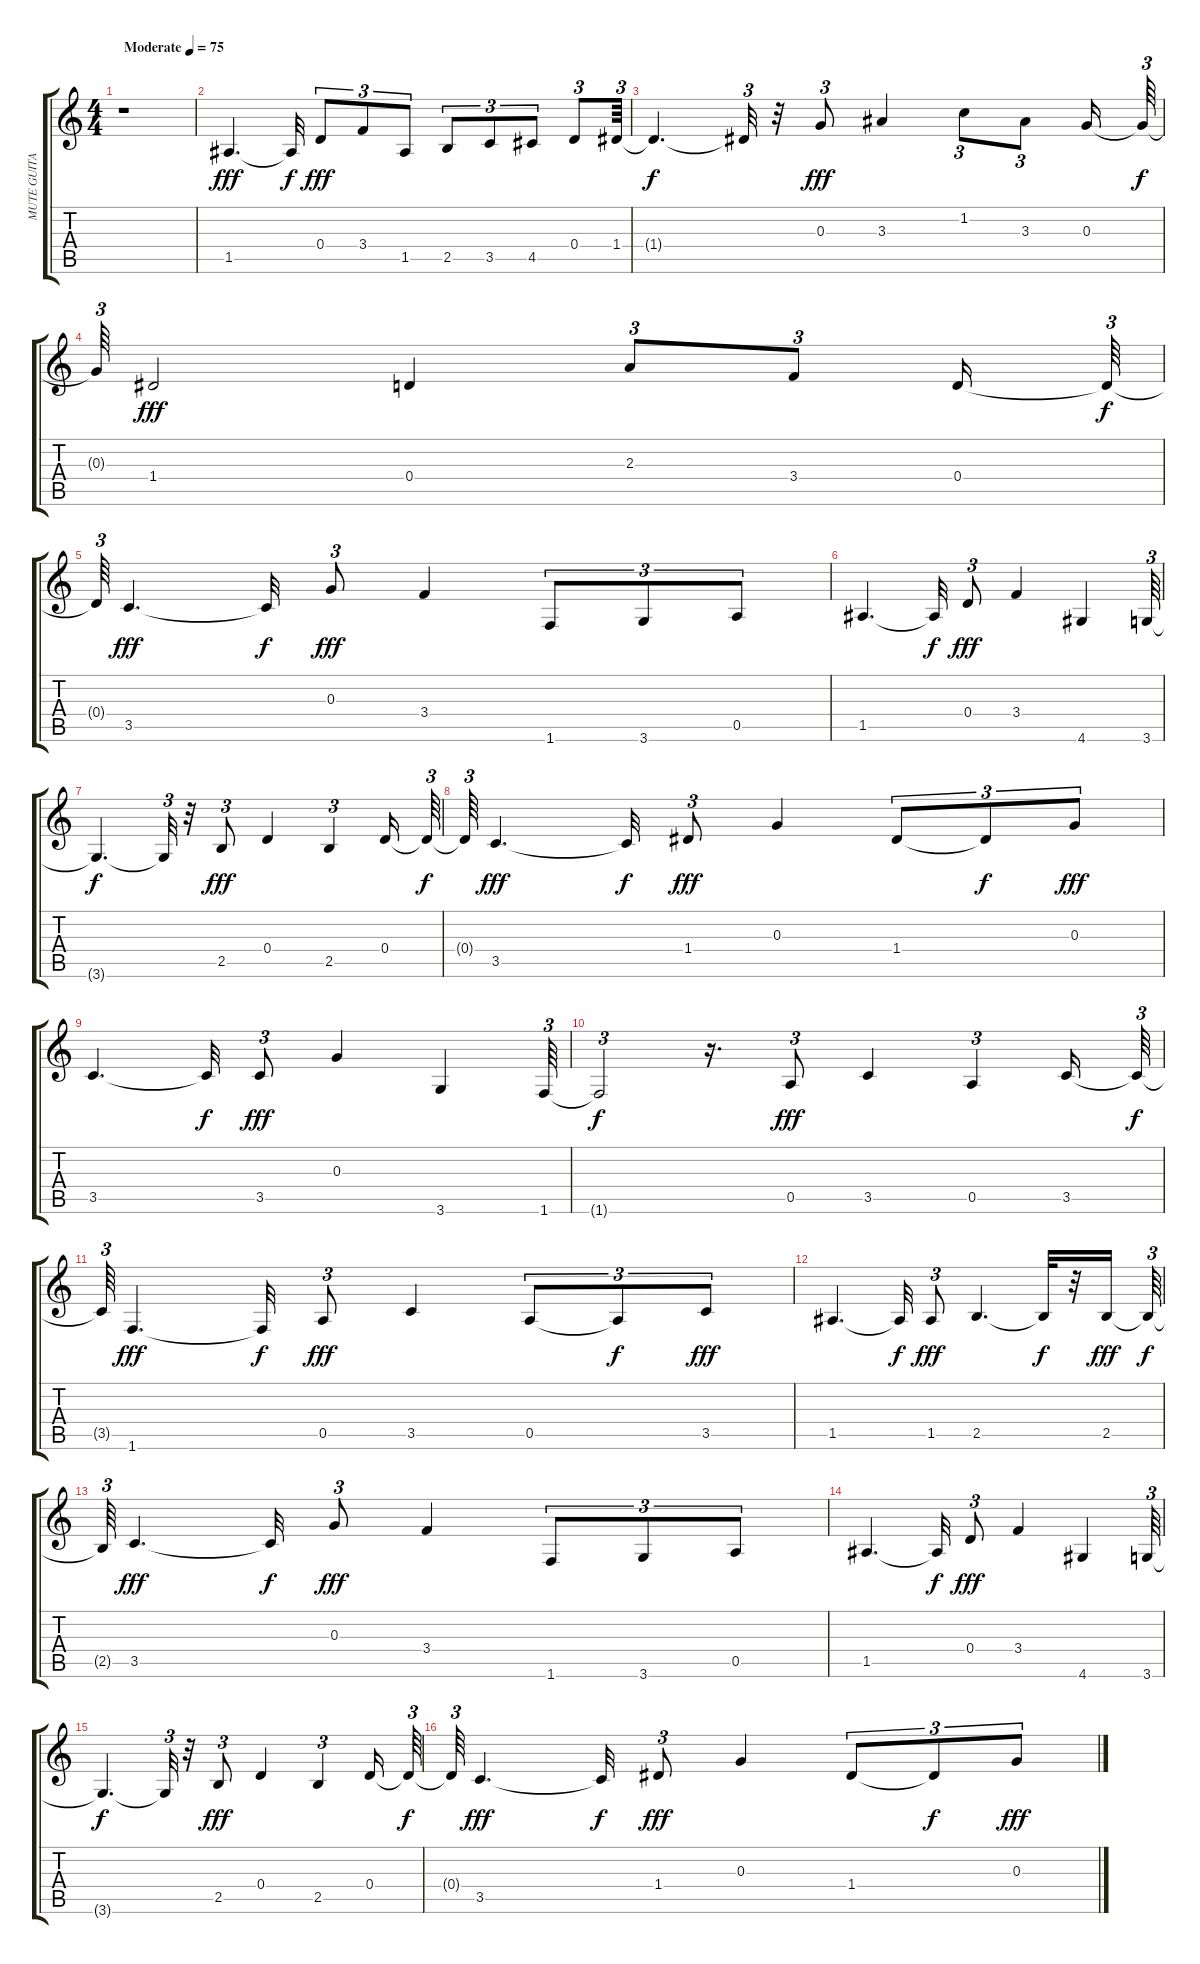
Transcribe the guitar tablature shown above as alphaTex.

\track ("MUTE GUITAR" "MUTE GUITA") {instrument electricguitarmuted}
\staff {score tabs}
\tuning (E4 B3 G3 D3 A2 E2) {hide}
\ts (4 4)
\tempo (75 "Moderate")
\clef g2
\ks c
r.1{dy fff instrument electricguitarmuted} |
1.5.4{d} 1.5{t}.32{dy f} 0.4.8{tu (3 2) dy fff} 3.4.8{tu (3 2)} 1.5.8{tu (3 2)} 2.5.8{tu (3 2)} 3.5.8{tu (3 2)} 4.5.8{tu (3 2)} 0.4.8{tu (3 2)} 1.4.64{tu (3 2)} |
1.4{t}.4{d dy f} 1.4{t}.32{tu (3 2)} r.32 0.3.8{tu (3 2) dy fff} 3.3.4 1.2.8{tu (3 2)} 3.3.8{tu (3 2)} 0.3.16 0.3{t}.64{tu (3 2) dy f} |
0.3{t}.64{tu (3 2)} 1.4.2{dy fff} 0.4.4 2.3.8{tu (3 2)} 3.4.8{tu (3 2)} 0.4.16 0.4{t}.64{tu (3 2) dy f} |
0.4{t}.64{tu (3 2)} 3.5.4{d dy fff} 3.5{t}.32{dy f} 0.3.8{tu (3 2) dy fff} 3.4.4 1.6.8{tu (3 2)} 3.6.8{tu (3 2)} 0.5.8{tu (3 2)} |
1.5.4{d} 1.5{t}.32{dy f} 0.4.8{tu (3 2) dy fff} 3.4.4 4.6.4 3.6.64{tu (3 2)} |
3.6{t}.4{d dy f} 3.6{t}.32{tu (3 2)} r.32 2.5.8{tu (3 2) dy fff} 0.4.4 2.5.4{tu (3 2)} 0.4.16 0.4{t}.64{tu (3 2) dy f} |
0.4{t}.64{tu (3 2)} 3.5.4{d dy fff} 3.5{t}.32{dy f} 1.4.8{tu (3 2) dy fff} 0.3.4 1.4.8{tu (3 2)} 1.4{t}.8{tu (3 2) dy f} 0.3.8{tu (3 2) dy fff} |
3.5.4{d} 3.5{t}.32{dy f} 3.5.8{tu (3 2) dy fff} 0.3.4 3.6.4 1.6.64{tu (3 2)} |
1.6{t}.2{tu (3 2) dy f} r.16{d} 0.5.8{tu (3 2) dy fff} 3.5.4 0.5.4{tu (3 2)} 3.5.16 3.5{t}.64{tu (3 2) dy f} |
3.5{t}.64{tu (3 2)} 1.6.4{d dy fff} 1.6{t}.32{dy f} 0.5.8{tu (3 2) dy fff} 3.5.4 0.5.8{tu (3 2)} 0.5{t}.8{tu (3 2) dy f} 3.5.8{tu (3 2) dy fff} |
1.5.4{d} 1.5{t}.32{dy f} 1.5.8{tu (3 2) dy fff} 2.5.4{d} 2.5{t}.32{dy f} r.32 2.5.16{dy fff} 2.5{t}.64{tu (3 2) dy f} |
2.5{t}.64{tu (3 2)} 3.5.4{d dy fff} 3.5{t}.32{dy f} 0.3.8{tu (3 2) dy fff} 3.4.4 1.6.8{tu (3 2)} 3.6.8{tu (3 2)} 0.5.8{tu (3 2)} |
1.5.4{d} 1.5{t}.32{dy f} 0.4.8{tu (3 2) dy fff} 3.4.4 4.6.4 3.6.64{tu (3 2)} |
3.6{t}.4{d dy f} 3.6{t}.32{tu (3 2)} r.32 2.5.8{tu (3 2) dy fff} 0.4.4 2.5.4{tu (3 2)} 0.4.16 0.4{t}.64{tu (3 2) dy f} |
0.4{t}.64{tu (3 2)} 3.5.4{d dy fff} 3.5{t}.32{dy f} 1.4.8{tu (3 2) dy fff} 0.3.4 1.4.8{tu (3 2)} 1.4{t}.8{tu (3 2) dy f} 0.3.8{tu (3 2) dy fff}
